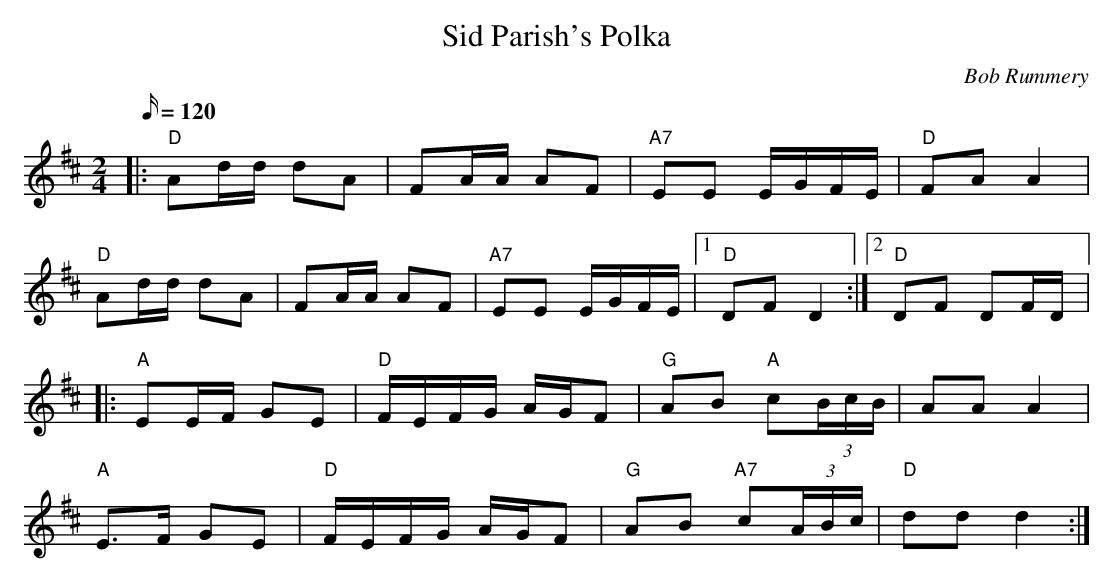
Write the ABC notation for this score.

X:1
T:Sid Parish's Polka
M:2/4
L:1/16
Q:120
C:Bob Rummery
K:D
|:"D"A2dd d2A2|F2AA A2F2|"A7"E2E2 EGFE|"D"F2A2A4|
"D"A2dd d2A2|F2AA A2F2|"A7"E2E2 EGFE|1"D"D2F2D4:|2"D"D2F2 D2FD|:
"A"E2EF G2E2|"D"FEFG AGF2|"G"A2B2 "A"c2(3BcB|A2A2A4|
"A"E3F G2E2|"D"FEFG AGF2|"G"A2B2 "A7"c2(3ABc|"D"d2d2d4:|
